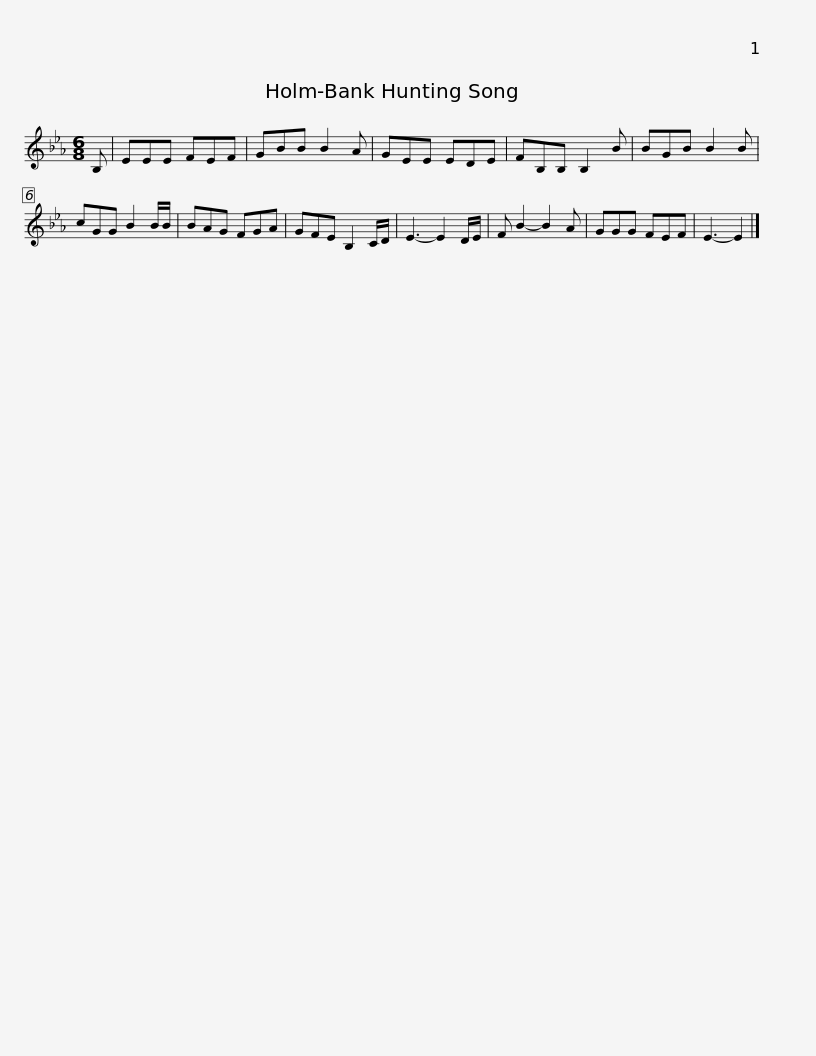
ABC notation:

X:1
L:1/8
M:6/8
I:linebreak $
K:Eb
V:1 treble
V:1
 B, | EEE FEF | GBB B2 A | GEE EDE | FB,B, B,2 B | %5
 BGB B2 B | cGG B2 B/B/ | BAG FGA |$ GFE B,2 C/D/ | E3- E2 D/E/ | %10
 F B2- B2 A | GGG FEF | E3- E2 |] %13
